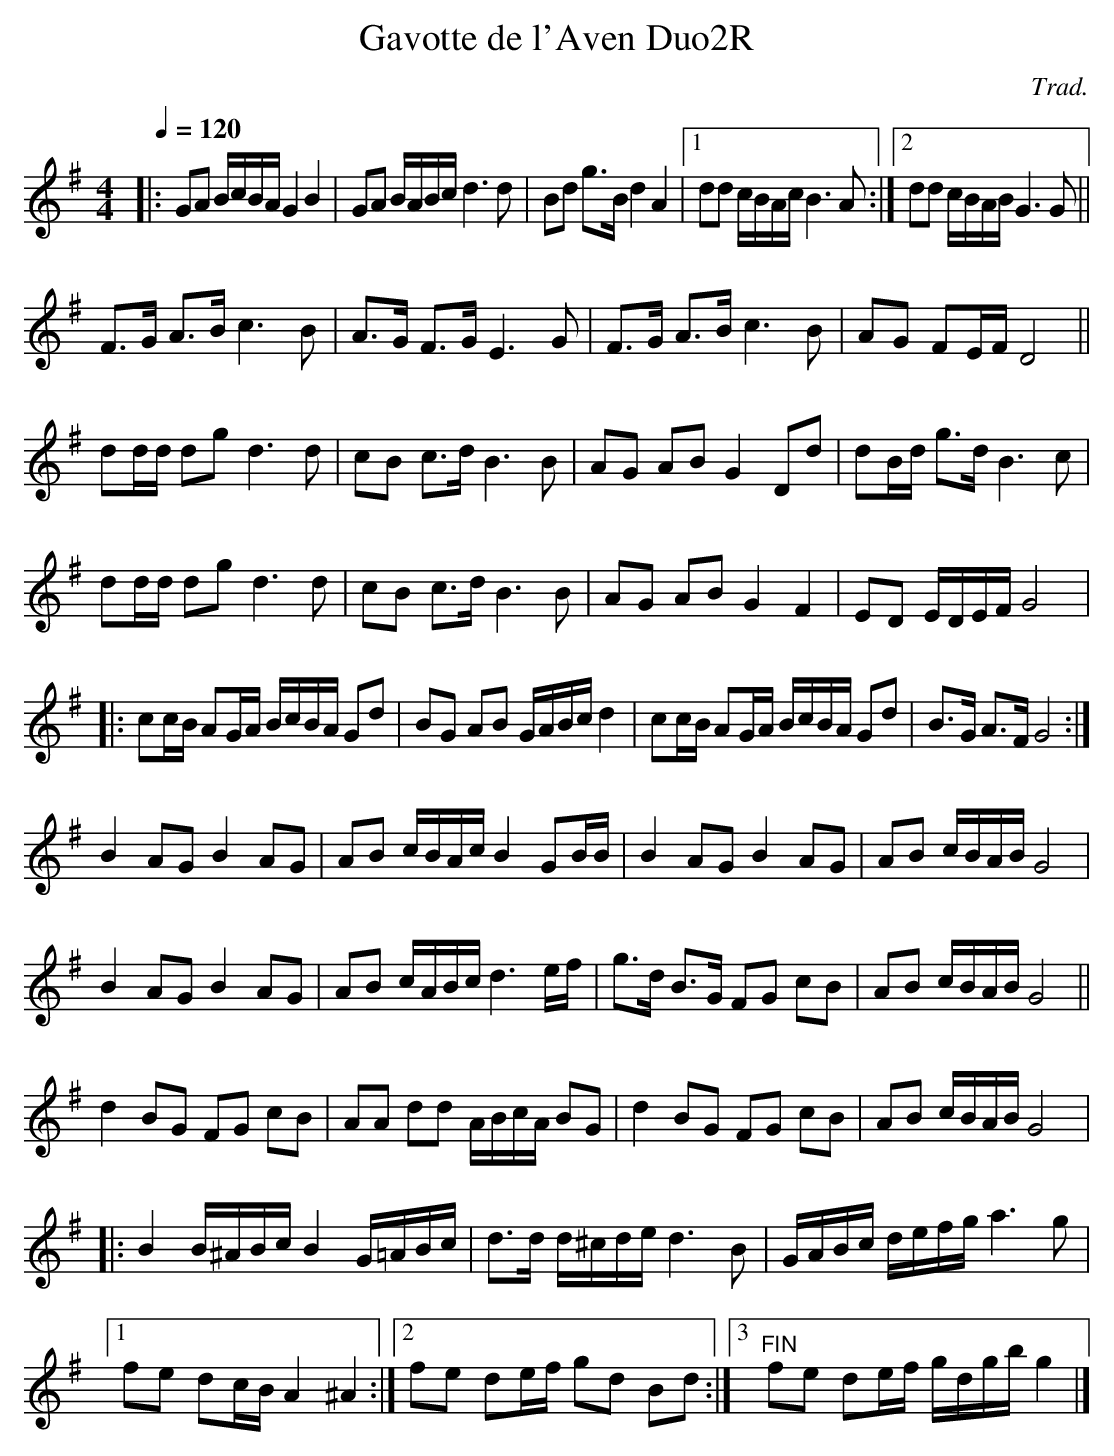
X:1
T:Gavotte de l'Aven Duo2R
C:Trad.
L:1/16
M:4/4
Q:1/4=120
K:G
|: G2A2 BcBA G4 B4 | G2A2 BABc d6 d2 | B2d2 g3B d4 A4 |1 \
d2d2 cBAc B6 A2 :|2 d2d2 cBAB G6 G2 ||
F3G A3B c6 B2 | A3G F3G E6 G2 | F3G A3B c6 B2 | A2G2 F2EF D8 ||
d2dd d2g2 d6 d2 | c2B2 c3d B6 B2 | A2G2 A2B2 G4 D2d2 | d2Bd g3d B6 c2 |
d2dd d2g2 d6 d2 | c2B2 c3d B6 B2 | A2G2 A2B2 G4 F4 | E2D2 EDEF G8 |:
c2cB A2GA BcBA G2d2 | B2G2 A2B2 GABc d4 | c2cB A2GA BcBA G2d2 | B3G A3F G8 :|
B4 A2G2 B4 A2G2 | A2B2 cBAc B4 G2BB | B4 A2G2 B4 A2G2 | A2B2 cBAB G8 |
B4 A2G2 B4 A2G2 | A2B2 cABc d6 ef | g3d B3G F2G2 c2B2 | A2B2 cBAB G8 ||
d4 B2G2 F2G2 c2B2 | A2A2 d2d2 ABcA B2G2 | d4 B2G2 F2G2 c2B2 | A2B2 cBAB G8 |:
B4 B^ABc B4 G=ABc | d3d d^cde d6 B2 | GABc defg a6 g2 |1
f2e2 d2cB A4 ^A4 :|2 f2e2 d2ef g2d2 B2d2 :|3 "^FIN" f2e2 d2ef gdgb g4 |]
